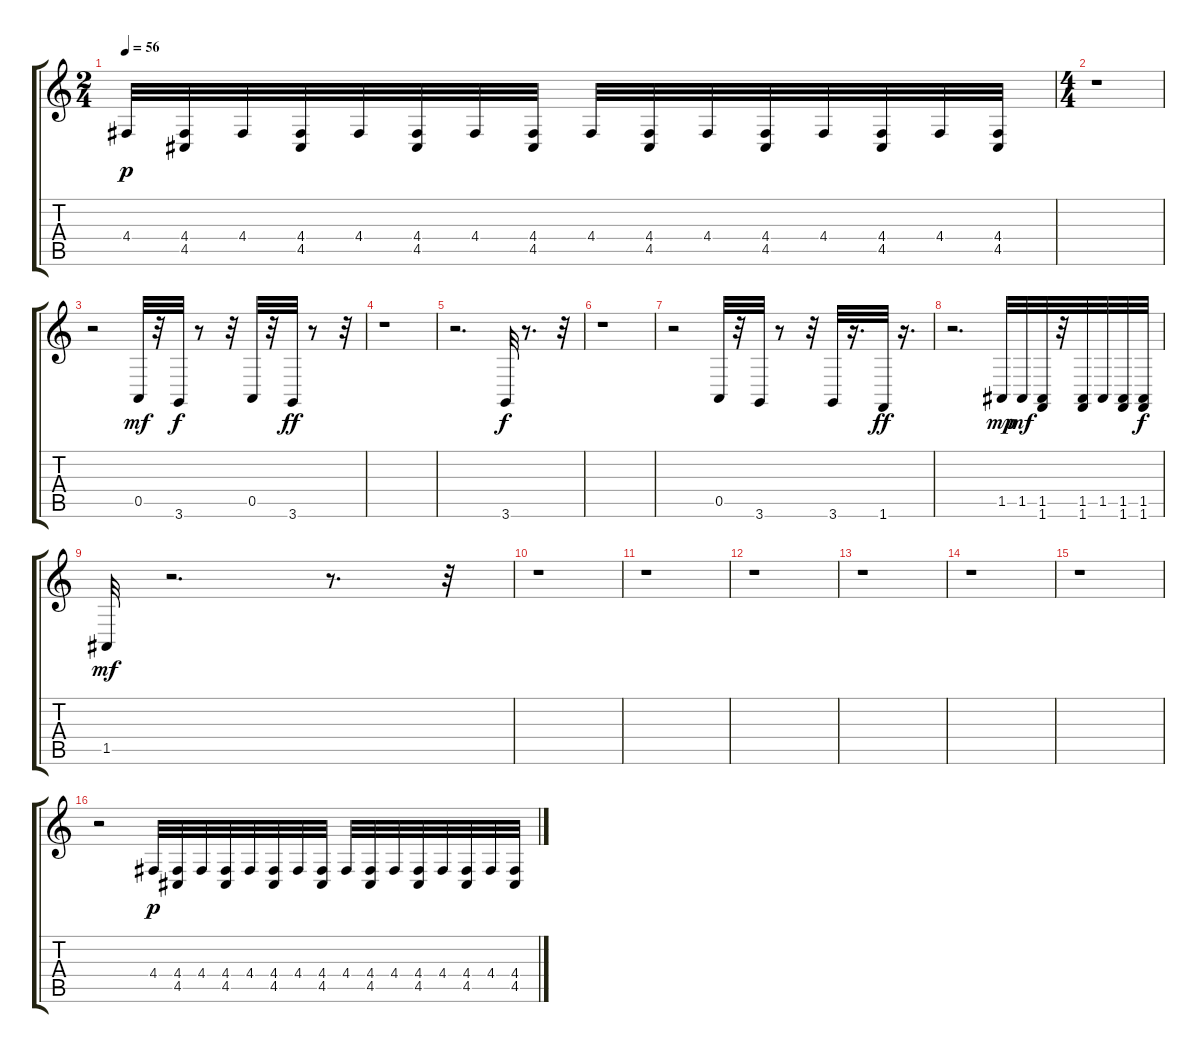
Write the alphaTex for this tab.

\track "" {instrument acousticgrandpiano}
\staff {score tabs}
\tuning (E4 B3 G3 D3 A2 E2) {hide}
\ts (2 4)
\tempo 56
\clef g2
\ks c
4.4.32{dy p} (4.4 4.5).32 4.4.32 (4.4 4.5).32 4.4.32 (4.4 4.5).32 4.4.32 (4.4 4.5).32 4.4.32 (4.4 4.5).32 4.4.32 (4.4 4.5).32 4.4.32 (4.4 4.5).32 4.4.32 (4.4 4.5).32 |
\ts (4 4)
r.1 |
r.2 0.5.32{dy mf} r.32 3.6.32{dy f} r.8 r.32 0.5.32 r.32 3.6.32{dy ff} r.8 r.32 |
r.1 |
r.2{d} 3.6.32{dy f} r.8{d} r.32 |
r.1 |
r.2 0.5.32 r.32 3.6.32 r.8 r.32 3.6.32 r.16{d} 1.6.32{dy ff} r.16{d} |
r.2{d} 1.5.32{dy mp} 1.5.32{dy mf} (1.5 1.6).32 r.32 (1.5 1.6).32 1.5.32 (1.5 1.6).32 (1.5 1.6).32{dy f} |
1.5.32{dy mf} r.2{d} r.8{d} r.32 |
r.1 |
r.1 |
r.1 |
r.1 |
r.1 |
r.1 |
r.2 4.4.32{dy p} (4.4 4.5).32 4.4.32 (4.4 4.5).32 4.4.32 (4.4 4.5).32 4.4.32 (4.4 4.5).32 4.4.32 (4.4 4.5).32 4.4.32 (4.4 4.5).32 4.4.32 (4.4 4.5).32 4.4.32 (4.4 4.5).32
